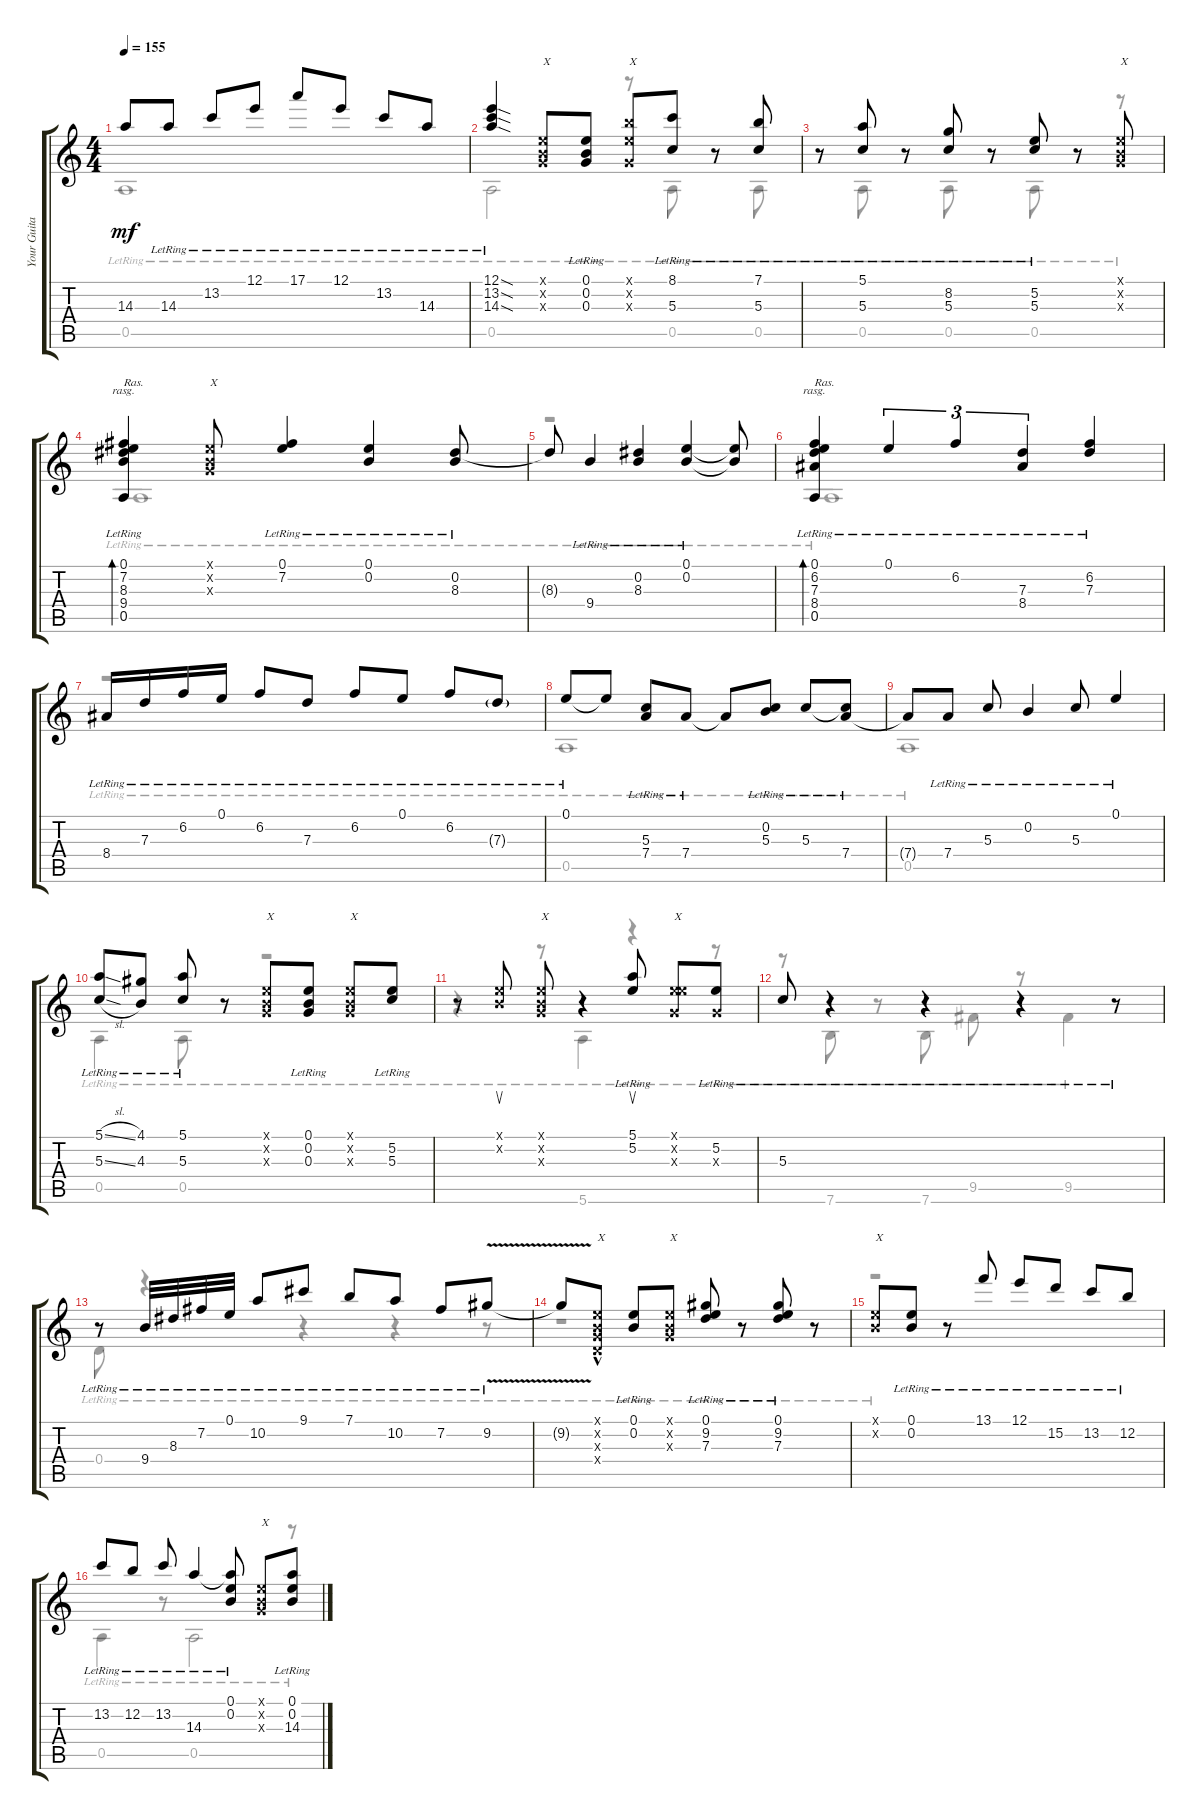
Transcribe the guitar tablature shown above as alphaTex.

\track ("Your Guitar" "Your Guita") {instrument acousticguitarsteel}
\staff {score tabs}
\tuning (E4 B3 G3 D3 A2 E2) {hide}
\voice
\ts (4 4)
\tempo 155
\clef g2
\ks c
14.3{t}.8{dy mf} 14.3{lr}.8 13.2{lr}.8 12.1{lr}.8 17.1{lr}.8 12.1{lr}.8 13.2{lr}.8 14.3{lr}.8 |
(12.1{sod lr} 13.2{sod lr} 14.3{sod lr}).4 (0.1{x} 0.2{x} 0.3{x}).8{txt "X"} (0.1{lr} 0.2{lr} 0.3{lr}).8 (7.1{x} 5.2{x} 0.3{x}).8{txt "X"} (8.1{lr} 5.3{lr}).8 r.8 (7.1{lr} 5.3{lr}).8 |
r.8 (5.1{lr} 5.3{lr}).8 r.8 (8.2{lr} 5.3{lr}).8 r.8 (5.2{lr} 5.3{lr}).8 r.8 (0.1{x} 0.2{x} 0.3{x}).8{txt "X"} |
(0.1{lr} 7.2{lr} 8.3{lr} 9.4{lr} 0.5{lr}).4{bd 480 rasg ii txt "Ras."} (0.1{x} 0.2{x} 0.3{x}).8{txt "X"} (0.1{lr} 7.2{lr}).4 (0.1{lr} 0.2{lr}).4 (0.2{lr} 8.3{lr}).8 |
8.3{t}.8 9.4{lr}.4 (0.2{lr} 8.3{lr}).4 (0.1{lr} 0.2{lr}).4 (0.1{t} 0.2{t}).8 |
(0.1{lr} 6.2{lr} 7.3{lr} 8.4{lr} 0.5{lr}).4{bd 480 rasg ii txt "Ras."} 0.1{lr}.4{tu (3 2)} 6.2{lr}.4{tu (3 2)} (7.3{lr} 8.4{lr}).4{tu (3 2)} (6.2{lr} 7.3{lr}).4 |
8.4{lr}.16 7.3{lr}.16 6.2{lr}.16 0.1{lr}.16 6.2{lr}.8 7.3{lr}.8 6.2{lr}.8 0.1{lr}.8 6.2{lr}.8 7.3{g lr}.8 |
0.1{lr}.8 0.1{t}.8 (5.3{lr} 7.4{lr}).8 7.4{lr}.8 7.4{t}.8 (0.2{lr} 5.3{lr}).8 5.3{lr}.8 (5.3{t} 7.4{lr}).8 |
7.4{t}.8 7.4{lr}.8 5.3{lr}.8 0.2{lr}.4 5.3{lr}.8 0.1{lr}.4 |
(5.1{sl lr} 5.3{sl lr}).8 (4.1{lr} 4.3{lr}).8 (5.1{lr} 5.3{lr}).8 r.8 (0.1{x} 0.2{x} 0.3{x}).8{txt "X"} (0.1{lr} 0.2{lr} 0.3{lr}).8 (0.1{x} 0.2{x} 0.3{x}).8{txt "X"} (5.2{lr} 5.3{lr}).8 |
r.8 (0.1{x} 0.2{x}).8{su} (0.1{x} 0.2{x} 0.3{x}).8{txt "X"} r.4 (5.1{lr} 5.2{lr}).8{su} (0.1{x} 5.2{x} 0.3{x}).8{txt "X"} (5.2{lr} 0.3{x}).8 |
5.3{lr}.8 r.4 r.4 r.4 r.8 |
r.8 9.4{lr}.32 8.3{lr}.32 7.2{lr}.32 0.1{lr}.32 10.2{lr}.8 9.1{lr}.8 7.1{lr}.8 10.2{lr}.8 7.2{lr}.8 9.2{v lr}.8 |
9.2{t}.8 (0.1{hac x} 0.2{hac x} 0.3{hac x} 0.4{hac x}).8{txt "X"} (0.1{lr} 0.2{lr}).8 (0.1{x} 0.2{x} 0.3{x}).8{txt "X"} (0.1{lr} 9.2{lr} 7.3{lr}).8 r.8 (0.1{lr} 9.2{lr} 7.3{lr}).8 r.8 |
(0.1{x} 0.2{x}).8{txt "X"} (0.1{lr} 0.2{lr}).8 r.8 13.1{lr}.8 12.1{lr}.8 15.2{lr}.8 13.2{lr}.8 12.2{lr}.8 |
13.2{lr}.8 12.2{lr}.8 13.2{lr}.8 14.3{lr}.4 (0.1{lr} 0.2{lr} 14.3{t}).8 (0.1{x} 0.2{x} 0.3{x}).8{txt "X"} (0.1{lr} 0.2{lr} 14.3{lr}).8
\voice
\clef g2
\ottava regular
\simile none
\ks c
0.5{lr}.1{dy mf} |
0.5{lr}.2 r.8 0.5{lr}.8 r.8 0.5{lr}.8 |
r.8 0.5{lr}.8 r.8 0.5{lr}.8 r.8 0.5{lr}.8 r.8 r.8 |
0.5{lr}.1 |
r.1 |
0.5{lr}.1 |
r.1 |
0.5{lr}.1 |
0.5{lr}.1 |
0.5{lr}.4 0.5{lr}.8 r.8 r.2 |
r.4 r.8 5.6{lr}.4 r.4 r.8 |
r.8 7.6{lr}.8 r.8 7.6{lr}.8 9.5{lr}.8 r.8 9.5{lr}.4 |
0.4{lr}.8 r.4 r.4 r.4 r.8 |
r.1 |
r.1 |
0.5{lr}.4 r.8 0.5{lr}.2 r.8
